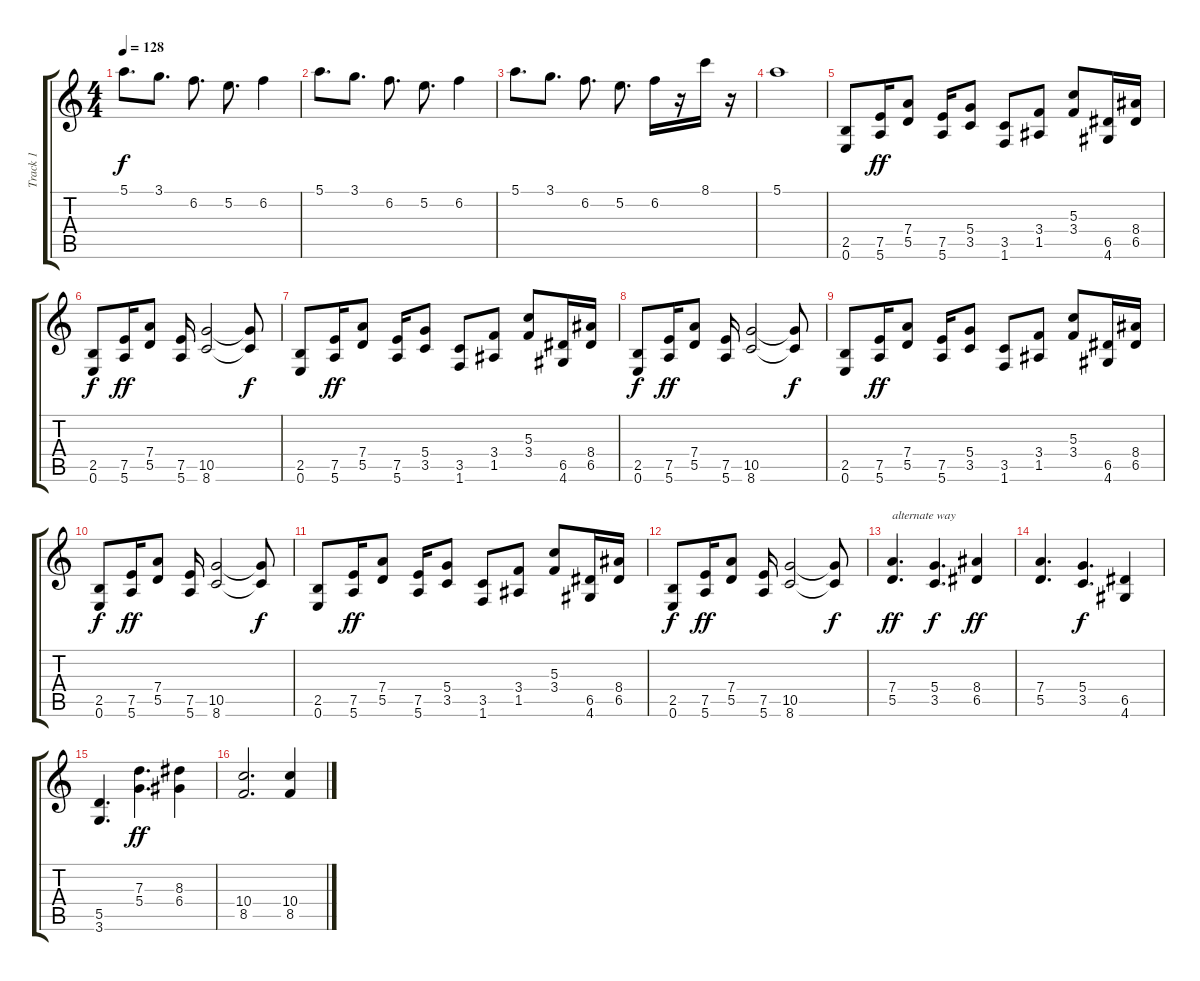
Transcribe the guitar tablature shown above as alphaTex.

\track ("Track 1" "Track 1") {instrument overdrivenguitar}
\staff {score tabs}
\tuning (E4 B3 G3 D3 A2 E2) {hide}
\ts (4 4)
\tempo 128
\clef g2
\ks c
5.1.8{d dy f} 3.1.8{d} 6.2.8{d} 5.2.8{d} 6.2.4 |
5.1.8{d} 3.1.8{d} 6.2.8{d} 5.2.8{d} 6.2.4 |
5.1.8{d} 3.1.8{d} 6.2.8{d} 5.2.8{d} 6.2.16 r.16 8.1.16 r.16 |
5.1.1 |
(2.5 0.6).8 (7.5 5.6).16{dy ff} (7.4 5.5).8 (7.5 5.6).16 (5.4 3.5).8 (3.5 1.6).8 (3.4 1.5).8 (5.3 3.4).8 (6.5 4.6).16 (8.4 6.5).16 |
(2.5 0.6).8{dy f} (7.5 5.6).16{dy ff} (7.4 5.5).8 (7.5 5.6).16 (10.5 8.6).2 (10.5{t} 8.6{t}).8{dy f} |
(2.5 0.6).8 (7.5 5.6).16{dy ff} (7.4 5.5).8 (7.5 5.6).16 (5.4 3.5).8 (3.5 1.6).8 (3.4 1.5).8 (5.3 3.4).8 (6.5 4.6).16 (8.4 6.5).16 |
(2.5 0.6).8{dy f} (7.5 5.6).16{dy ff} (7.4 5.5).8 (7.5 5.6).16 (10.5 8.6).2 (10.5{t} 8.6{t}).8{dy f} |
(2.5 0.6).8 (7.5 5.6).16{dy ff} (7.4 5.5).8 (7.5 5.6).16 (5.4 3.5).8 (3.5 1.6).8 (3.4 1.5).8 (5.3 3.4).8 (6.5 4.6).16 (8.4 6.5).16 |
(2.5 0.6).8{dy f} (7.5 5.6).16{dy ff} (7.4 5.5).8 (7.5 5.6).16 (10.5 8.6).2 (10.5{t} 8.6{t}).8{dy f} |
(2.5 0.6).8 (7.5 5.6).16{dy ff} (7.4 5.5).8 (7.5 5.6).16 (5.4 3.5).8 (3.5 1.6).8 (3.4 1.5).8 (5.3 3.4).8 (6.5 4.6).16 (8.4 6.5).16 |
(2.5 0.6).8{dy f} (7.5 5.6).16{dy ff} (7.4 5.5).8 (7.5 5.6).16 (10.5 8.6).2 (10.5{t} 8.6{t}).8{dy f} |
(7.4 5.5).4{d txt "alternate way" dy ff} (5.4 3.5).4{d dy f} (8.4 6.5).4{dy ff} |
(7.4 5.5).4{d} (5.4 3.5).4{d dy f} (6.5 4.6).4 |
(5.5 3.6).4{d} (7.3 5.4).4{d dy ff} (8.3 6.4).4 |
(10.4 8.5).2{d} (10.4 8.5).4
